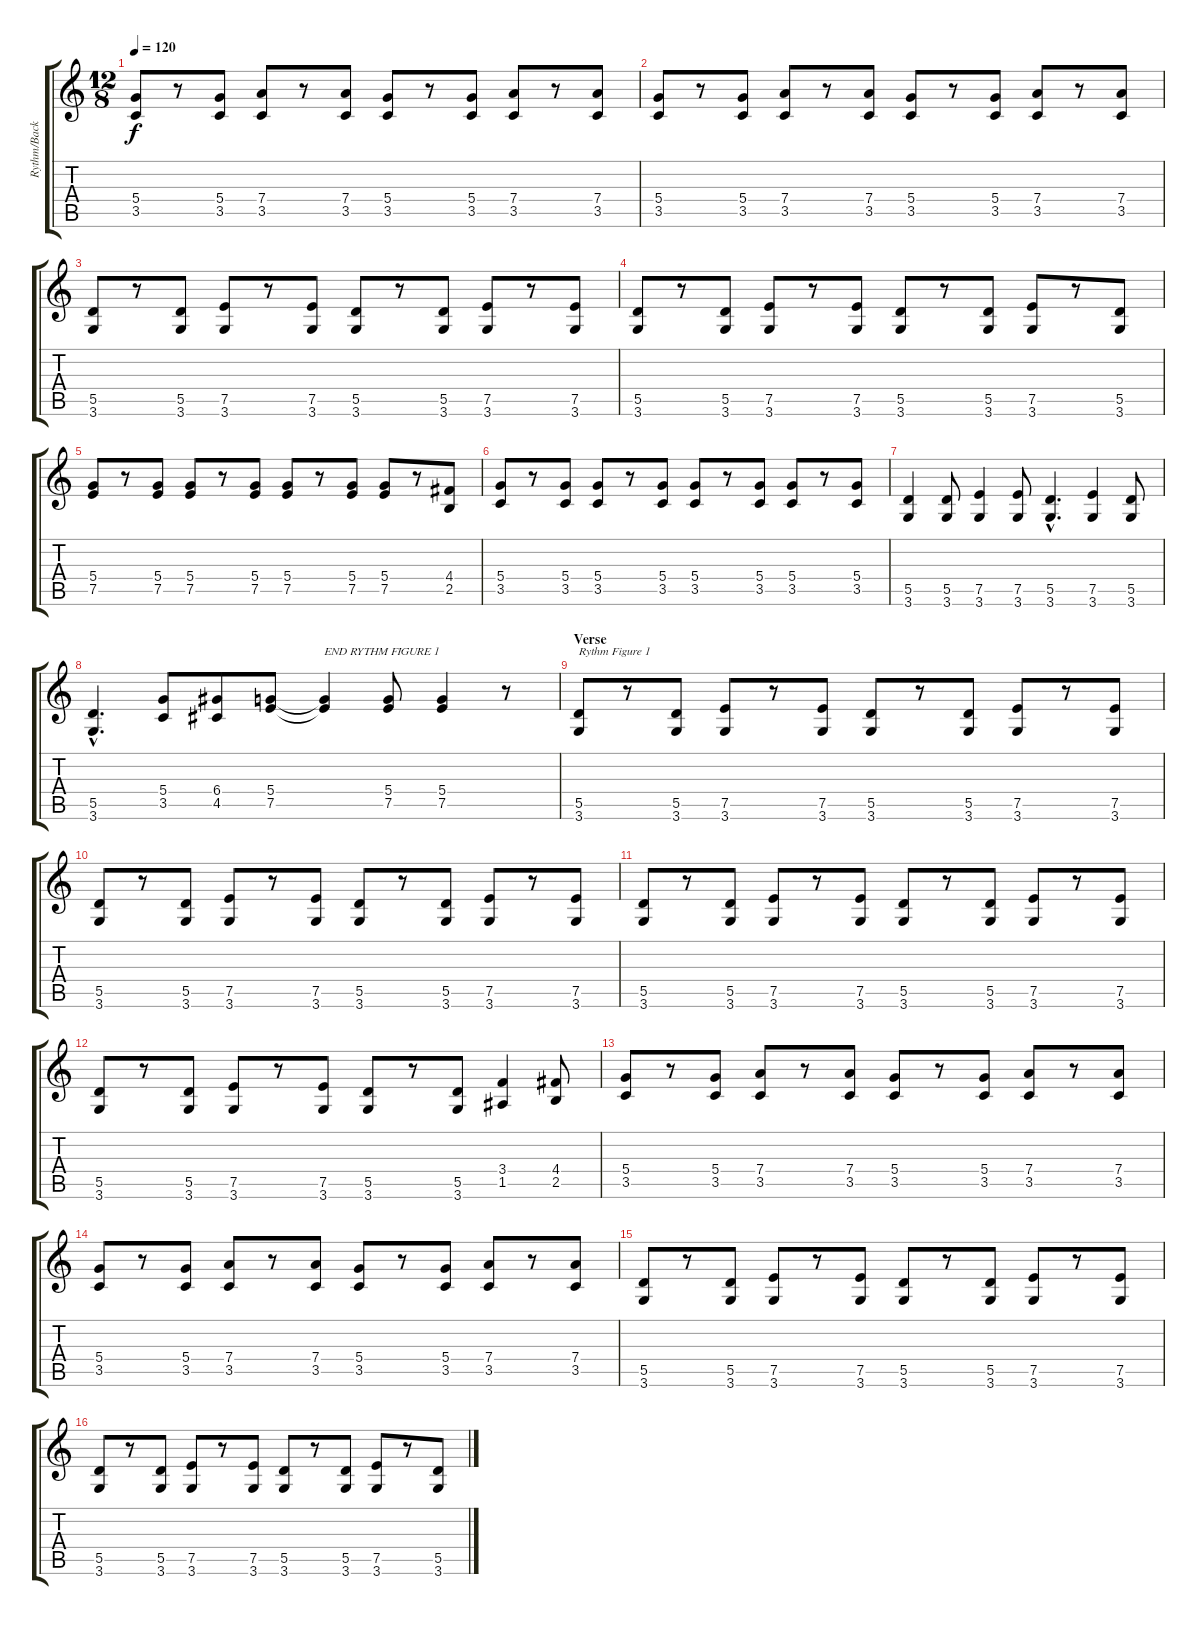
\track ("Rythm/Backing Guitar" "Rythm/Back") {instrument distortionguitar}
\staff {score tabs}
\tuning (E4 B3 G3 D3 A2 E2) {hide}
\ts (12 8)
\tempo 120
\clef g2
\ks c
(5.4 3.5).8{dy f} r.8 (5.4 3.5).8 (7.4 3.5).8 r.8 (7.4 3.5).8 (5.4 3.5).8 r.8 (5.4 3.5).8 (7.4 3.5).8 r.8 (7.4 3.5).8 |
(5.4 3.5).8 r.8 (5.4 3.5).8 (7.4 3.5).8 r.8 (7.4 3.5).8 (5.4 3.5).8 r.8 (5.4 3.5).8 (7.4 3.5).8 r.8 (7.4 3.5).8 |
(5.5 3.6).8 r.8 (5.5 3.6).8 (7.5 3.6).8 r.8 (7.5 3.6).8 (5.5 3.6).8 r.8 (5.5 3.6).8 (7.5 3.6).8 r.8 (7.5 3.6).8 |
(5.5 3.6).8 r.8 (5.5 3.6).8 (7.5 3.6).8 r.8 (7.5 3.6).8 (5.5 3.6).8 r.8 (5.5 3.6).8 (7.5 3.6).8 r.8 (5.5 3.6).8 |
(5.4 7.5).8 r.8 (5.4 7.5).8 (5.4 7.5).8 r.8 (5.4 7.5).8 (5.4 7.5).8 r.8 (5.4 7.5).8 (5.4 7.5).8 r.8 (4.4 2.5).8 |
(5.4 3.5).8 r.8 (5.4 3.5).8 (5.4 3.5).8 r.8 (5.4 3.5).8 (5.4 3.5).8 r.8 (5.4 3.5).8 (5.4 3.5).8 r.8 (5.4 3.5).8 |
(5.5 3.6).4 (5.5 3.6).8 (7.5 3.6).4 (7.5 3.6).8 (5.5{hac} 3.6{hac}).4{d} (7.5 3.6).4 (5.5 3.6).8 |
(5.5{hac} 3.6{hac}).4{d} (5.4 3.5).8 (6.4 4.5).8 (5.4 7.5).8 (5.4{t} 7.5{t}).4{txt "END RYTHM FIGURE 1"} (5.4 7.5).8 (5.4 7.5).4 r.8 |
\section ("" "Verse")
(5.5 3.6).8{txt "Rythm Figure 1"} r.8 (5.5 3.6).8 (7.5 3.6).8 r.8 (7.5 3.6).8 (5.5 3.6).8 r.8 (5.5 3.6).8 (7.5 3.6).8 r.8 (7.5 3.6).8 |
(5.5 3.6).8 r.8 (5.5 3.6).8 (7.5 3.6).8 r.8 (7.5 3.6).8 (5.5 3.6).8 r.8 (5.5 3.6).8 (7.5 3.6).8 r.8 (7.5 3.6).8 |
(5.5 3.6).8 r.8 (5.5 3.6).8 (7.5 3.6).8 r.8 (7.5 3.6).8 (5.5 3.6).8 r.8 (5.5 3.6).8 (7.5 3.6).8 r.8 (7.5 3.6).8 |
(5.5 3.6).8 r.8 (5.5 3.6).8 (7.5 3.6).8 r.8 (7.5 3.6).8 (5.5 3.6).8 r.8 (5.5 3.6).8 (3.4 1.5).4 (4.4 2.5).8 |
(5.4 3.5).8 r.8 (5.4 3.5).8 (7.4 3.5).8 r.8 (7.4 3.5).8 (5.4 3.5).8 r.8 (5.4 3.5).8 (7.4 3.5).8 r.8 (7.4 3.5).8 |
(5.4 3.5).8 r.8 (5.4 3.5).8 (7.4 3.5).8 r.8 (7.4 3.5).8 (5.4 3.5).8 r.8 (5.4 3.5).8 (7.4 3.5).8 r.8 (7.4 3.5).8 |
(5.5 3.6).8 r.8 (5.5 3.6).8 (7.5 3.6).8 r.8 (7.5 3.6).8 (5.5 3.6).8 r.8 (5.5 3.6).8 (7.5 3.6).8 r.8 (7.5 3.6).8 |
(5.5 3.6).8 r.8 (5.5 3.6).8 (7.5 3.6).8 r.8 (7.5 3.6).8 (5.5 3.6).8 r.8 (5.5 3.6).8 (7.5 3.6).8 r.8 (5.5 3.6).8
